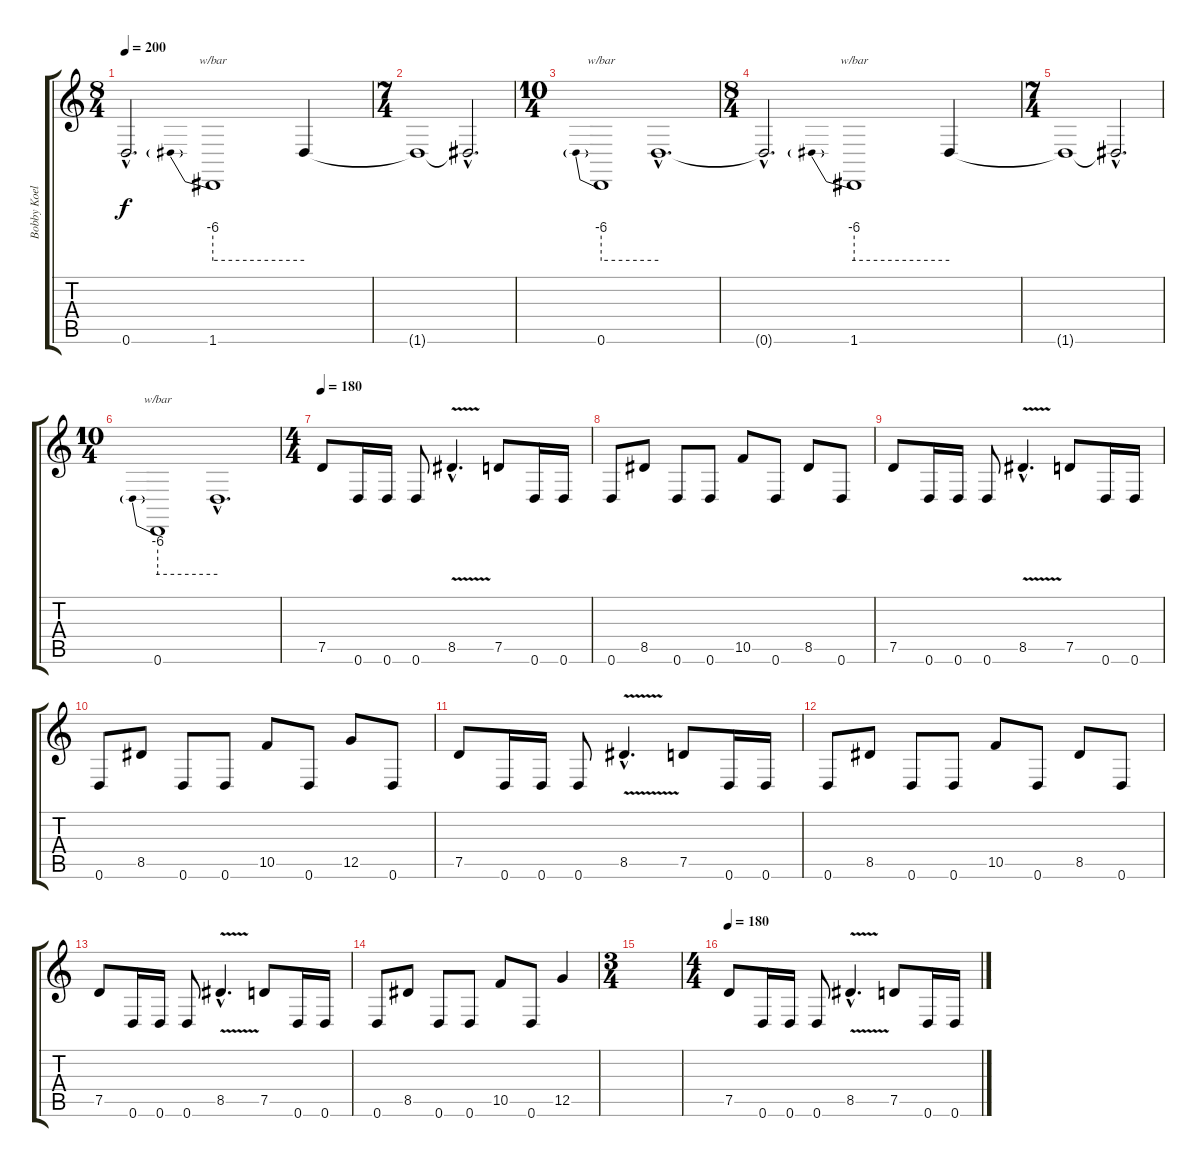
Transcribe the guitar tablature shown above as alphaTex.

\track ("Bobby Koelble" "Bobby Koel") {instrument distortionguitar}
\staff {score tabs}
\tuning (D4 A3 F3 C3 G2 D2) {hide}
\ts (8 4)
\tempo 200
\clef g2
\ks c
0.6{hac t}.2{d dy f} 1.6.1{tbe (predive default 0 -24 60 -24) instrument slapbass2} 1.6{t}.4 |
\ts (7 4)
1.6{t}.1 1.6{hac t}.2{d} |
\ts (10 4)
0.6.1{tbe (predive default 0 -24 60 -24)} 0.6{hac t}.1{d} |
\ts (8 4)
0.6{hac t}.2{d} 1.6.1{tbe (predive default 0 -24 60 -24) instrument slapbass2} 1.6{t}.4 |
\ts (7 4)
1.6{t}.1 1.6{hac t}.2{d} |
\ts (10 4)
0.6.1{tbe (predive default 0 -24 60 -24)} 0.6{hac t}.1{d} |
\ts (4 4)
\tempo 180
7.5.8{instrument distortionguitar} 0.6.16 0.6.16 0.6.8 8.5{v hac}.4{d} 7.5.8 0.6.16 0.6.16 |
0.6.8 8.5.8 0.6.8 0.6.8 10.5.8 0.6.8 8.5.8 0.6.8 |
7.5.8 0.6.16 0.6.16 0.6.8 8.5{v hac}.4{d} 7.5.8 0.6.16 0.6.16 |
0.6.8 8.5.8 0.6.8 0.6.8 10.5.8 0.6.8 12.5.8 0.6.8 |
7.5.8 0.6.16 0.6.16 0.6.8 8.5{v hac}.4{d} 7.5.8 0.6.16 0.6.16 |
0.6.8 8.5.8 0.6.8 0.6.8 10.5.8 0.6.8 8.5.8 0.6.8 |
7.5.8 0.6.16 0.6.16 0.6.8 8.5{v hac}.4{d} 7.5.8 0.6.16 0.6.16 |
0.6.8 8.5.8 0.6.8 0.6.8 10.5.8 0.6.8 12.5.4 |
\ts (3 4)
|
\ts (4 4)
\tempo 180
7.5.8 0.6.16 0.6.16 0.6.8 8.5{v hac}.4{d} 7.5.8 0.6.16 0.6.16
